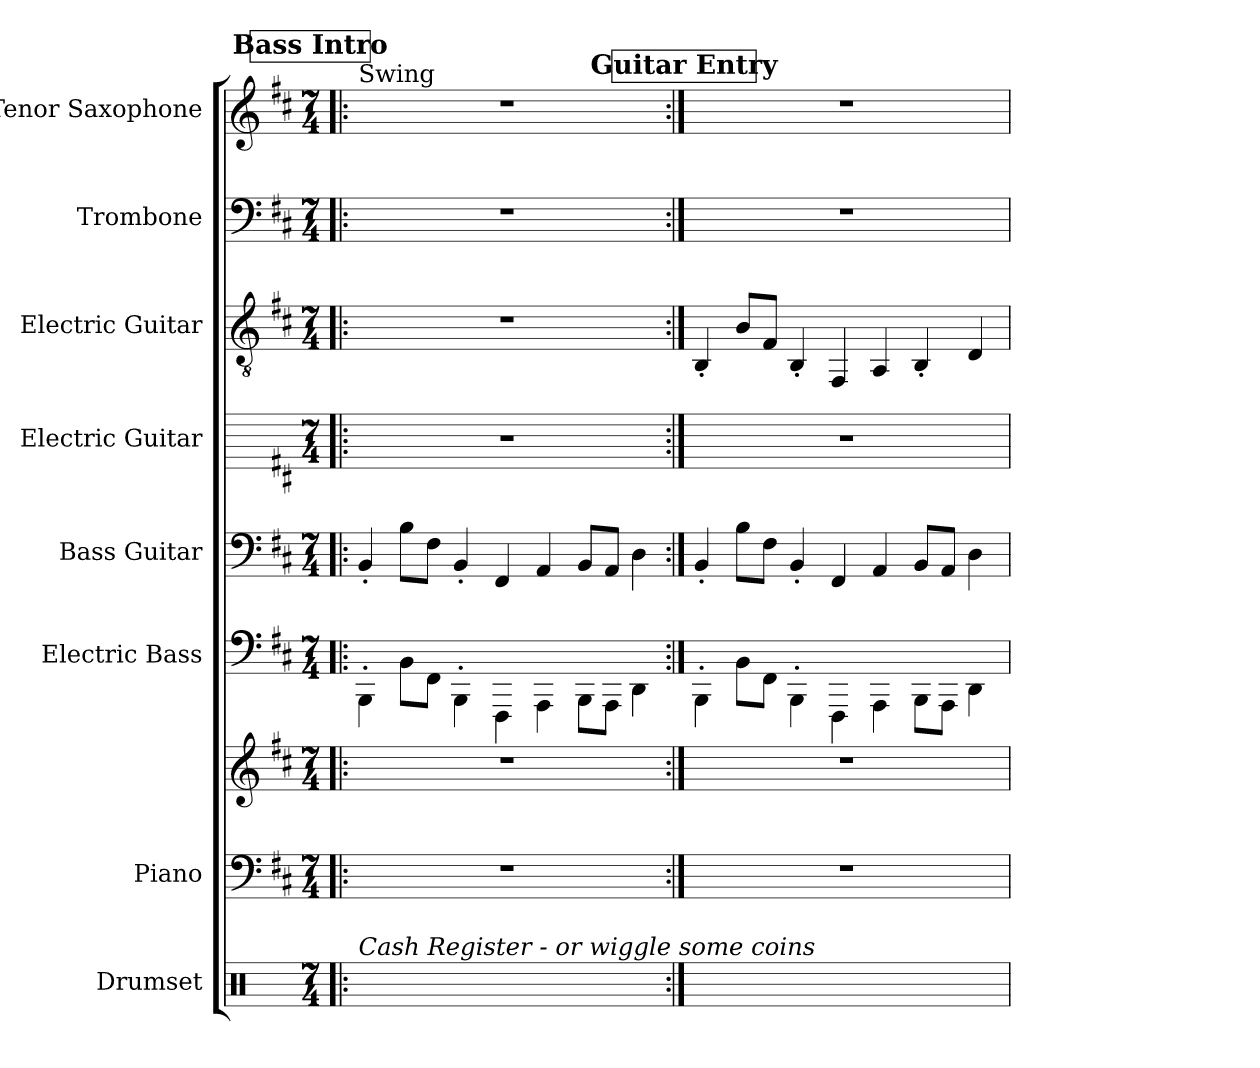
**kern	**kern	**kern	**kern	**kern	**kern	**kern	**kern	**kern
*part8	*part7	*part7	*part6	*part5	*part4	*part3	*part2	*part1
*staff9	*staff8	*staff7	*staff6	*staff5	*staff4	*staff3	*staff2	*staff1
*I"Drumset	*I"Piano	*	*I"Electric Bass	*I"Bass Guitar	*I"Electric Guitar	*I"Electric Guitar	*I"Trombone	*I"Tenor Saxophone
*I'Drs.	*I'Pno.	*	*I'El. B.	*I'B. Guit.	*I'El. Guit.	*I'El. Guit.	*I'Tbn.	*I'T. Sax.
*	*	*	*stria4	*	*stria6	*	*	*
*clefX	*clefF4	*clefG2	*	*clefF4	*	*clefGv2	*clefF4	*clefG2
*	*	*	*ITrd7c12	*ITrd7c12	*	*	*	*ITrd8c14
*k[]	*k[f#c#]	*k[f#c#]	*k[f#c#]	*k[f#c#]	*k[f#c#]	*k[f#c#]	*k[f#c#]	*k[f#c#]
*M7/4	*M7/4	*M7/4	*M7/4	*M7/4	*M7/4	*M7/4	*M7/4	*M7/4
*MM135	*MM135	*MM135	*MM135	*MM135	*MM135	*MM135	*MM135	*MM135
!!LO:REH:place=s1:a:t=Bass Intro
=1!|:	=1!|:	=1!|:	=1!|:	=1!|:	=1!|:	=1!|:	=1!|:	=1!|:
!	!	!	!	!	!	!	!	!LO:TX:a:t=Swing
!LO:TX:a:i:t=Cash Register - or wiggle some coins	!	!	!	!	!	!	!	!
4R	1..r	1..r	4BBBB'\	4BBB'/	1..r	1..r	1..r	1..r
4R	.	.	8BBB\L	8BB\L	.	.	.	.
.	.	.	8FFF#\J	8FF#\J	.	.	.	.
4R	.	.	4BBBB'\	4BBB'/	.	.	.	.
4R	.	.	4FFFF#\	4FFF#/	.	.	.	.
4R	.	.	4AAAA\	4AAA/	.	.	.	.
4R	.	.	8BBBB\L	8BBB/L	.	.	.	.
.	.	.	8AAAA\J	8AAA/J	.	.	.	.
4R	.	.	4DDD\	4DD\	.	.	.	.
!!LO:REH:place=s1:a:t=Guitar Entry
=2:|!	=2:|!	=2:|!	=2:|!	=2:|!	=2:|!	=2:|!	=2:|!	=2:|!
4R	1..r	1..r	4BBBB'\	4BBB'/	1..r	4BB'/	1..r	1..r
4R	.	.	8BBB\L	8BB\L	.	8B/L	.	.
.	.	.	8FFF#\J	8FF#\J	.	8F#/J	.	.
4R	.	.	4BBBB'\	4BBB'/	.	4BB'/	.	.
4R	.	.	4FFFF#\	4FFF#/	.	4FF#/	.	.
4R	.	.	4AAAA\	4AAA/	.	4AA/	.	.
4R	.	.	8BBBB\L	8BBB/L	.	4BB'/	.	.
.	.	.	8AAAA\J	8AAA/J	.	.	.	.
4R	.	.	4DDD\	4DD\	.	4D/	.	.
=	=	=	=	=	=	=	=	=
*-	*-	*-	*-	*-	*-	*-	*-	*-
